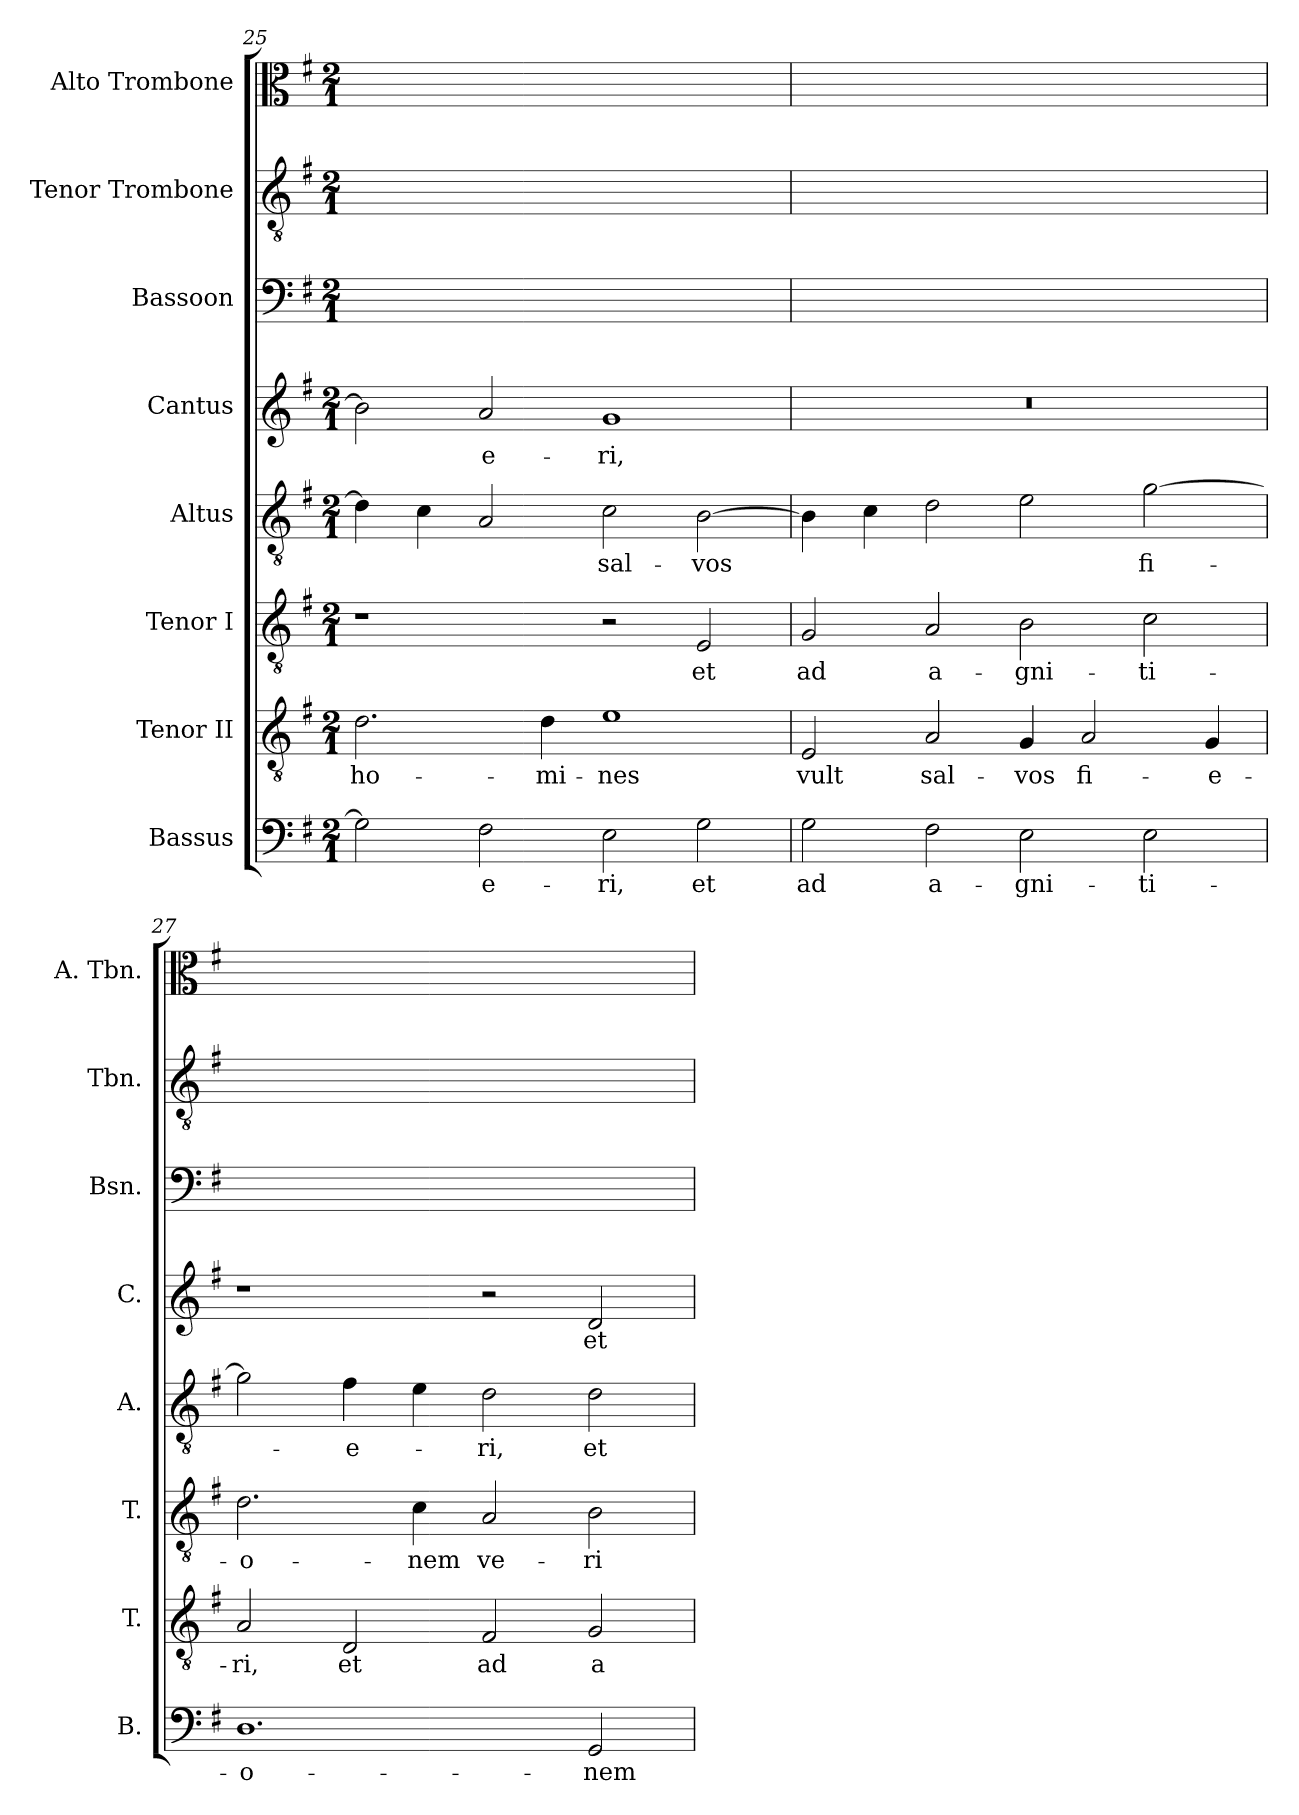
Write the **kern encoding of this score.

**kern	**text	**kern	**text	**kern	**text	**kern	**text	**kern	**text	**kern	**text	**kern	**text	**kern	**text
*part8	*part8	*part7	*part7	*part6	*part6	*part5	*part5	*part4	*part4	*part3	*part3	*part2	*part2	*part1	*part1
*staff8	*staff8	*staff7	*staff7	*staff6	*staff6	*staff5	*staff5	*staff4	*staff4	*staff3	*staff3	*staff2	*staff2	*staff1	*staff1
*I"Bassus	*	*I"Tenor II	*	*I"Tenor I	*	*I"Altus	*	*I"Cantus	*	*I"Bassoon	*	*I"Tenor Trombone	*	*I"Alto Trombone	*
*I'B.	*	*I'T.	*	*I'T.	*	*I'A.	*	*I'C.	*	*I'Bsn.	*	*I'Tbn.	*	*I'A. Tbn.	*
*clefF4	*	*clefGv2	*	*clefGv2	*	*clefGv2	*	*clefG2	*	*clefF4	*	*clefGv2	*	*clefC3	*
*	*	*ITrd7c12	*	*ITrd7c12	*	*ITrd7c12	*	*	*	*	*	*	*	*	*
*k[f#]	*	*k[f#]	*	*k[f#]	*	*k[f#]	*	*k[f#]	*	*k[f#]	*	*k[f#]	*	*k[f#]	*
*G:	*	*G:	*	*G:	*	*G:	*	*G:	*	*G:	*	*G:	*	*G:	*
*M2/1	*	*M2/1	*	*M2/1	*	*M2/1	*	*M2/1	*	*M2/1	*	*M2/1	*	*M2/1	*
=25	=25	=25	=25	=25	=25	=25	=25	=25	=25	=25	=25	=25	=25	=25	=25
!	!	!	!LO:LY:b	!	!	!	!	!	!	!	!	!	!	!	!
2G\]	.	2.D\	ho-	1r	.	4D\]	.	2b\]	.	2G\yy]	.	1ryy	.	2b\yy]	.
.	.	.	.	.	.	4C\	.	.	.	.	.	.	.	.	.
!	!LO:LY:b	!	!	!	!	!	!	!	!LO:LY:b	!	!	!	!	!	!
2F#\	-e-	.	.	.	.	2AA/	.	2a/	-e-	2F#\yy	-e-	.	.	2a\yy	-e-
!	!	!	!LO:LY:b	!	!	!	!	!	!	!	!	!	!	!	!
.	.	4D\	-mi-	.	.	.	.	.	.	.	.	.	.	.	.
!	!LO:LY:b	!	!LO:LY:b	!	!	!	!LO:LY:b	!	!LO:LY:b	!	!	!	!	!	!
2E\	-ri,	1E	-nes	2r	.	2C\	sal-	1g	-ri,	2E\yy	-ri,	2ryy	.	1gyy	-ri,
!	!LO:LY:b	!	!	!	!LO:LY:b	!	!LO:LY:b	!	!	!	!	!	!	!	!
2G\	et	.	.	2EE/	et	[>2BB\	-vos	.	.	2G\yy	et	2EE/yy	et	.	.
!!LO:PB:g=z
=26	=26	=26	=26	=26	=26	=26	=26	=26	=26	=26	=26	=26	=26	=26	=26
!	!LO:LY:b	!	!LO:LY:b	!	!LO:LY:b	!	!	!LO:N:vis=1	!	!	!	!	!	!	!
2G\	ad	2EE/	vult	2GG/	ad	4BB\]	.	0r	.	2G\yy	ad	2GG/yy	ad	0ryy	.
.	.	.	.	.	.	4C\	.	.	.	.	.	.	.	.	.
!	!LO:LY:b	!	!LO:LY:b	!	!LO:LY:b	!	!	!	!	!	!	!	!	!	!
2F#\	a-	2AA/	sal-	2AA/	a-	2D\	.	.	.	2F#\yy	a-	2AA/yy	a-	.	.
!	!LO:LY:b	!	!LO:LY:b	!	!LO:LY:b	!	!	!	!	!	!	!	!	!	!
2E\	-gni-	4GG/	-vos	2BB\	-gni-	2E\	.	.	.	2E\yy	-gni-	2BB/yy	-gni-	.	.
!	!	!	!LO:LY:b	!	!	!	!	!	!	!	!	!	!	!	!
.	.	2AA/	fi-	.	.	.	.	.	.	.	.	.	.	.	.
!	!LO:LY:b	!	!	!	!LO:LY:b	!	!LO:LY:b	!	!	!	!	!	!	!	!
2E\	-ti-	.	.	2C\	-ti-	[>2G\	fi-	.	.	2E\yy	-ti-	2C/yy	-ti-	.	.
!	!	!	!LO:LY:b	!	!	!	!	!	!	!	!	!	!	!	!
.	.	4GG/	-e-	.	.	.	.	.	.	.	.	.	.	.	.
=27	=27	=27	=27	=27	=27	=27	=27	=27	=27	=27	=27	=27	=27	=27	=27
!	!LO:LY:b	!	!LO:LY:b	!	!LO:LY:b	!	!	!	!	!	!	!	!	!	!
1.D	-o-	2AA/	-ri,	2.D\	-o-	2G\]	.	1r	.	1.Dyy	-o-	2.D/yy	-o-	1ryy	.
!	!	!	!LO:LY:b	!	!	!	!LO:LY:b	!	!	!	!	!	!	!	!
.	.	2DD/	et	.	.	4F#\	-e-	.	.	.	.	.	.	.	.
!	!	!	!	!	!LO:LY:b	!	!	!	!	!	!	!	!	!	!
.	.	.	.	4C\	-nem	4E\	.	.	.	.	.	4C/yy	-nem	.	.
!	!	!	!LO:LY:b	!	!LO:LY:b	!	!LO:LY:b	!	!	!	!	!	!	!	!
.	.	2FF#/	ad	2AA/	ve-	2D\	-ri,	2r	.	.	.	2AA/yy	ve-	2ryy	.
!	!LO:LY:b	!	!LO:LY:b	!	!LO:LY:b	!	!LO:LY:b	!	!LO:LY:b	!	!	!	!	!	!
2GG/	-nem	2GG/	a-	2BB\	-ri-	2D\	et	2d/	et	2GG/yy	-nem	2BB/yy	-ri-	2d\yy	et
=	=	=	=	=	=	=	=	=	=	=	=	=	=	=	=
*-	*-	*-	*-	*-	*-	*-	*-	*-	*-	*-	*-	*-	*-	*-	*-
